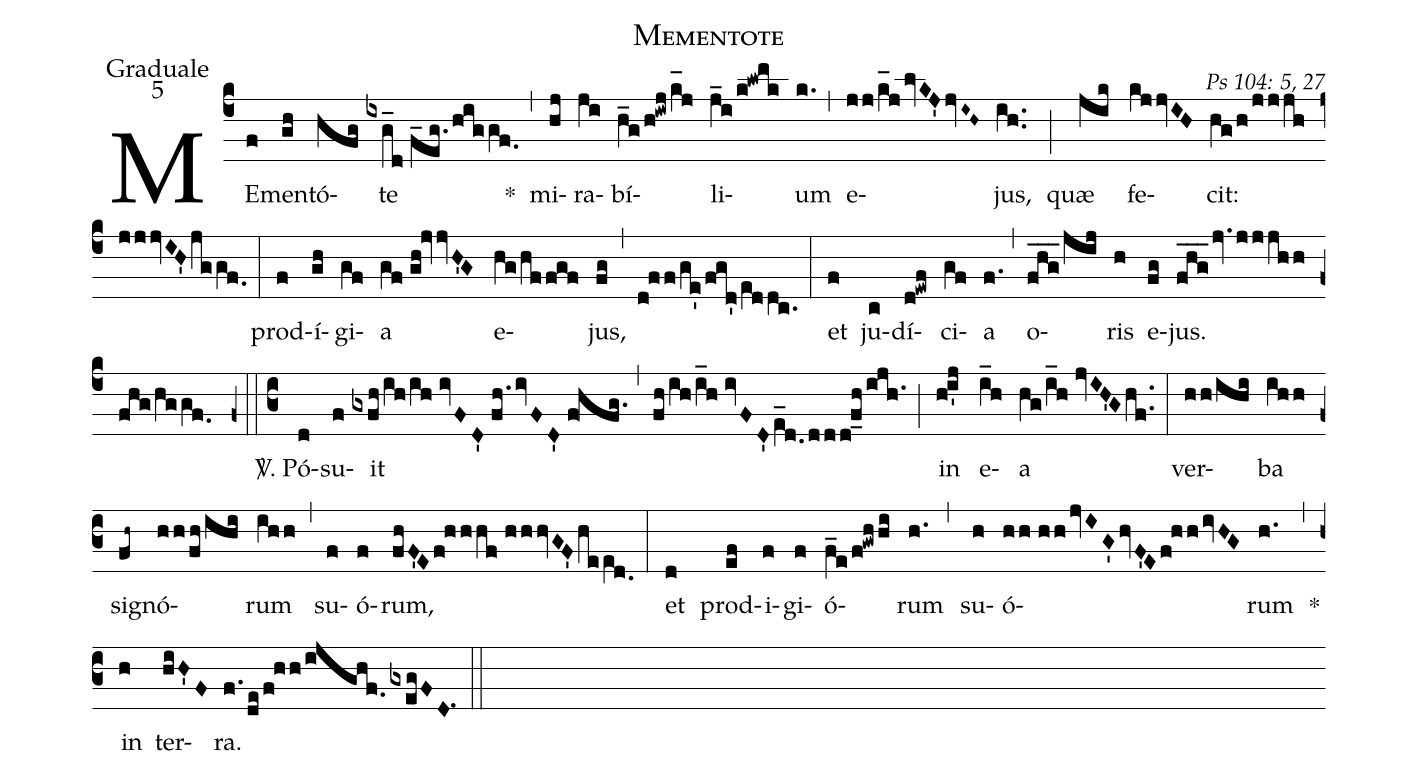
name: Mementote;
office-part: Graduale;
mode: 5;
commentary: Ps 104: 5, 27;
%%
(c4) ME(f)men(gh)tó(hfg)te(ixg_d//f_eg.higgf.0) *(,)
mi(hj)ra(ji)bí(h_g/h!iwj/k_[hl:1]j)li(j_i/k!lwmk)um(k.) (,) e(jj/k_[hl:1]jlvKJ'jvI~H~)jus,(ih..) (;) quæ(jik) fe(kjjvIH)cit:(hg/h/jjjh/jjjvIH'jggf.0) (:)
prod(f)í(gh)gi(gf)a(gf//gh!jvvH'G) e(hg/hffgf)jus,(fg) (,) (d!ff/ge'/fgd'/e[ll:1]ddc.) (:)
et(f) ju(c)dí(d!ewf)ci(gf)a(f.) (,) o(fhg___/jij)ris(h) e(fg)jus.(fhg___jv.jjjhh//fhg/hggf.0) (z0::c3)
<sp>V/</sp>. Pó(d)su(f)it(gxfh/ih/ih//ivFD'//fh.ivFD'//f!hfg.) (,) (fh/ih/i_h//ivFD'e_[ll:1]d.0ddd!f_h/ijh.1) (;) in(hi'j) e(i_h)a(hg/i_h//jvIH'Ghf..) (:)
ver(hh/ihi)ba(ihh) si(fh~)gnó(hh/fh/ihi)rum(ihh) (,) su(f)ó(f)rum,(fhF'Ef!hhhf//hhhvGF'hee[ll:1]d.0) (:)
et(d) prod(ef)i(f)gi(f)ó(f_e/f!gwhhi)rum(h.) (,) su(h)ó(hh//hhjvIG'hvF'Ef!hhivHG)rum(h.) *(,)
in(h) ter(hiH'F)ra.(f./de/f!hh/ijghf.0gxegFD.1) (::)
